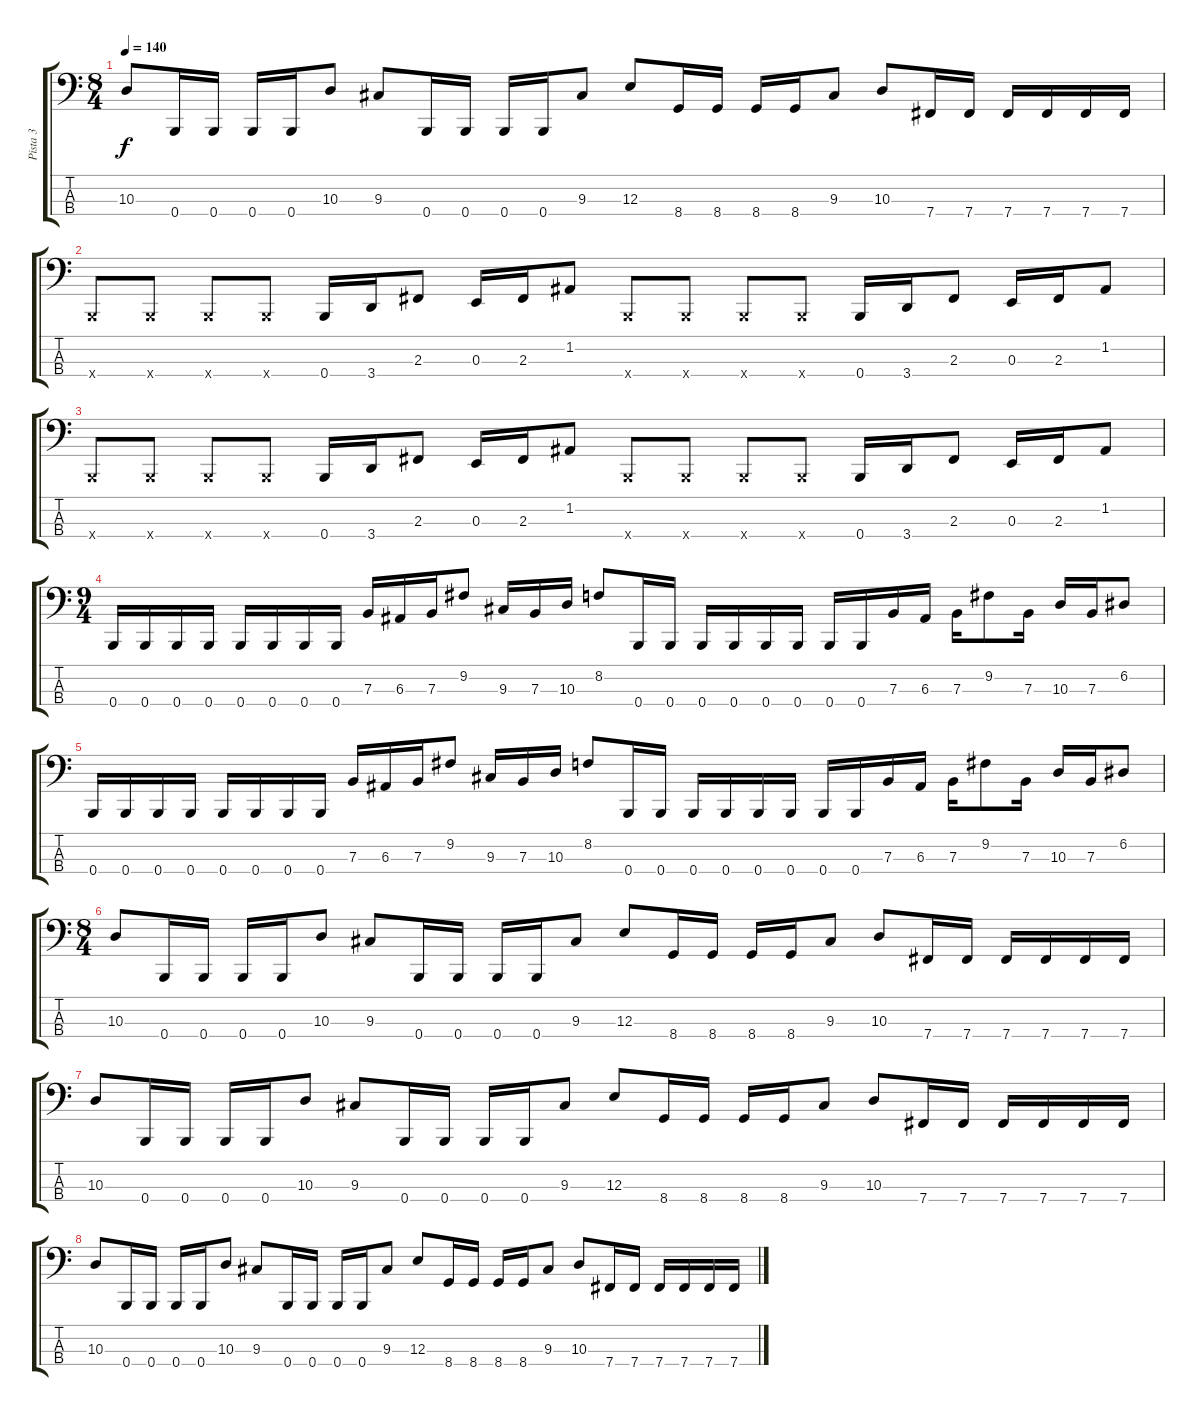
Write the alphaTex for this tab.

\track ("Pista 3" "Pista 3") {instrument electricbasspick}
\staff {score tabs}
\tuning (D2 A1 E1 B0) {hide}
\ts (8 4)
\tempo 140
\clef f4
\ks c
10.3.8{dy f} 0.4.16 0.4.16 0.4.16 0.4.16 10.3.8 9.3.8 0.4.16 0.4.16 0.4.16 0.4.16 9.3.8 12.3.8 8.4.16 8.4.16 8.4.16 8.4.16 9.3.8 10.3.8 7.4.16 7.4.16 7.4.16 7.4.16 7.4.16 7.4.16 |
0.4{x}.8 0.4{x}.8 0.4{x}.8 0.4{x}.8 0.4.16 3.4.16 2.3.8 0.3.16 2.3.16 1.2.8 0.4{x}.8 0.4{x}.8 0.4{x}.8 0.4{x}.8 0.4.16 3.4.16 2.3.8 0.3.16 2.3.16 1.2.8 |
0.4{x}.8 0.4{x}.8 0.4{x}.8 0.4{x}.8 0.4.16 3.4.16 2.3.8 0.3.16 2.3.16 1.2.8 0.4{x}.8 0.4{x}.8 0.4{x}.8 0.4{x}.8 0.4.16 3.4.16 2.3.8 0.3.16 2.3.16 1.2.8 |
\ts (9 4)
0.4.16 0.4.16 0.4.16 0.4.16 0.4.16 0.4.16 0.4.16 0.4.16 7.3.16 6.3.16 7.3.16 9.2.8 9.3.16 7.3.16 10.3.16 8.2.8 0.4.16 0.4.16 0.4.16 0.4.16 0.4.16 0.4.16 0.4.16 0.4.16 7.3.16 6.3.16 7.3.16 9.2.8 7.3.16 10.3.16 7.3.16 6.2.8 |
0.4.16 0.4.16 0.4.16 0.4.16 0.4.16 0.4.16 0.4.16 0.4.16 7.3.16 6.3.16 7.3.16 9.2.8 9.3.16 7.3.16 10.3.16 8.2.8 0.4.16 0.4.16 0.4.16 0.4.16 0.4.16 0.4.16 0.4.16 0.4.16 7.3.16 6.3.16 7.3.16 9.2.8 7.3.16 10.3.16 7.3.16 6.2.8 |
\ts (8 4)
10.3.8 0.4.16 0.4.16 0.4.16 0.4.16 10.3.8 9.3.8 0.4.16 0.4.16 0.4.16 0.4.16 9.3.8 12.3.8 8.4.16 8.4.16 8.4.16 8.4.16 9.3.8 10.3.8 7.4.16 7.4.16 7.4.16 7.4.16 7.4.16 7.4.16 |
10.3.8 0.4.16 0.4.16 0.4.16 0.4.16 10.3.8 9.3.8 0.4.16 0.4.16 0.4.16 0.4.16 9.3.8 12.3.8 8.4.16 8.4.16 8.4.16 8.4.16 9.3.8 10.3.8 7.4.16 7.4.16 7.4.16 7.4.16 7.4.16 7.4.16 |
10.3.8 0.4.16 0.4.16 0.4.16 0.4.16 10.3.8 9.3.8 0.4.16 0.4.16 0.4.16 0.4.16 9.3.8 12.3.8 8.4.16 8.4.16 8.4.16 8.4.16 9.3.8 10.3.8 7.4.16 7.4.16 7.4.16 7.4.16 7.4.16 7.4.16
